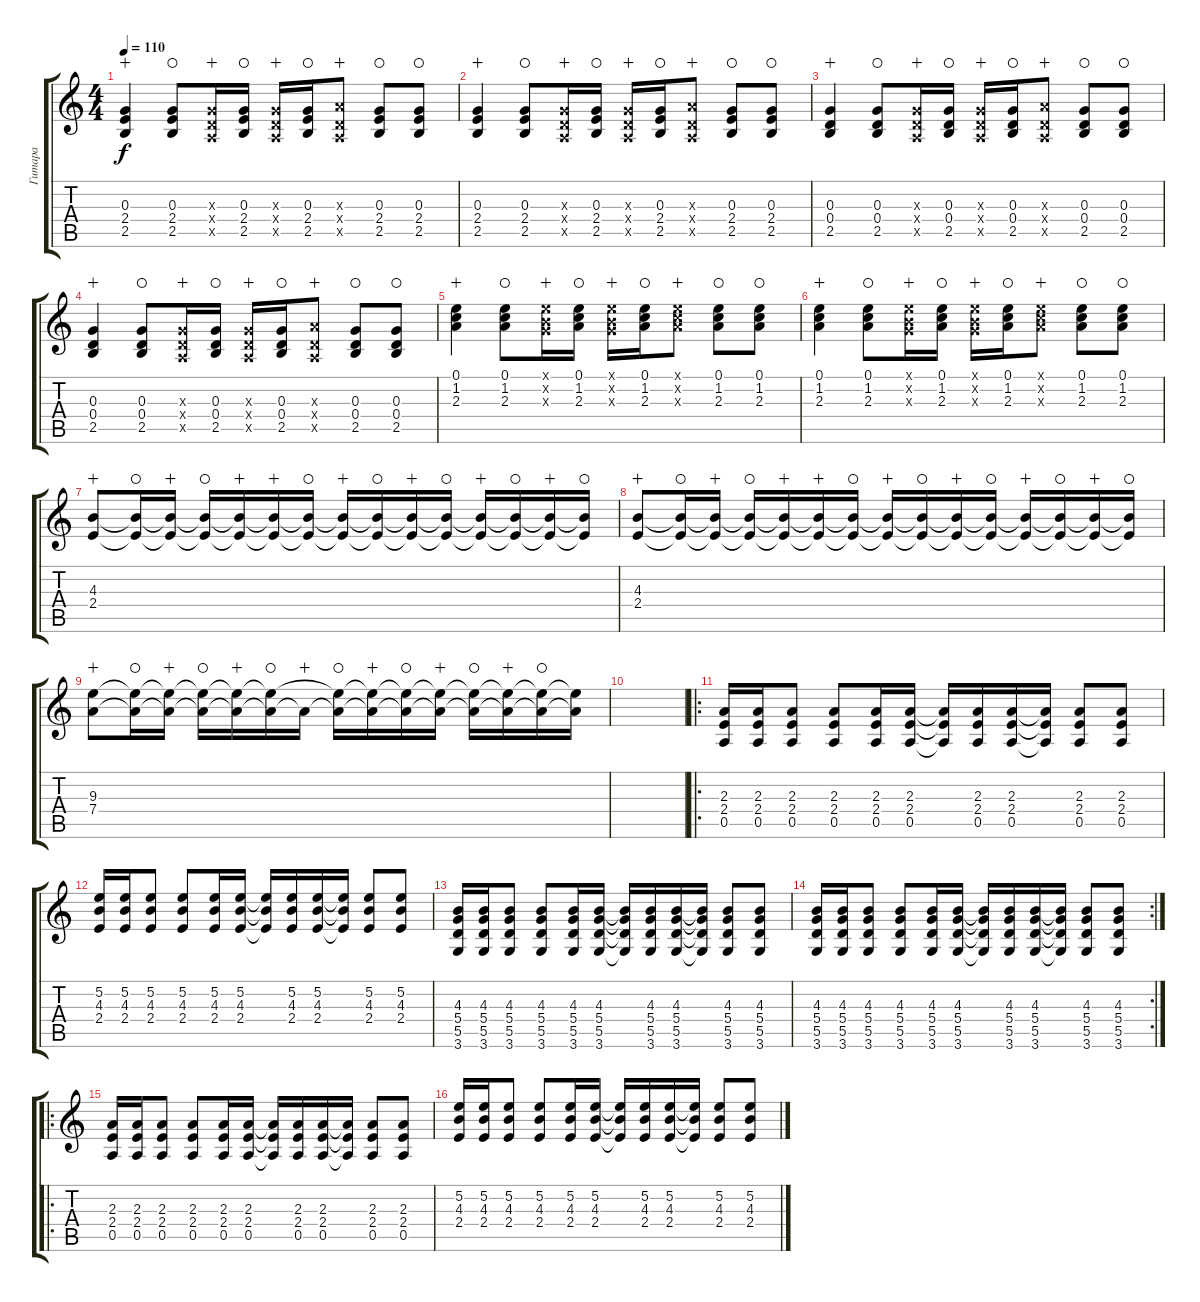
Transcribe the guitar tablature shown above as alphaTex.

\track ("Гитара" "Гитара") {instrument acousticguitarsteel}
\staff {score tabs}
\tuning (E4 B3 G3 D3 A2 E2) {hide}
\ts (4 4)
\tempo 110
\clef g2
\ks c
(0.3 2.4 2.5).4{dy f wahc} (0.3 2.4 2.5).8{waho} (0.3{x} 0.4{x} 0.5{x}).16{wahc} (0.3 2.4 2.5).16{waho} (0.3{x} 0.4{x} 0.5{x}).16{wahc} (0.3 2.4 2.5).16{waho} (2.3{x} 0.4{x} 0.5{x}).8{wahc} (0.3 2.4 2.5).8{waho} (0.3 2.4 2.5).8{waho} |
(0.3 2.4 2.5).4{wahc} (0.3 2.4 2.5).8{waho} (0.3{x} 0.4{x} 0.5{x}).16{wahc} (0.3 2.4 2.5).16{waho} (0.3{x} 0.4{x} 0.5{x}).16{wahc} (0.3 2.4 2.5).16{waho} (2.3{x} 0.4{x} 0.5{x}).8{wahc} (0.3 2.4 2.5).8{waho} (0.3 2.4 2.5).8{waho} |
(0.3 0.4 2.5).4{wahc} (0.3 0.4 2.5).8{waho} (0.3{x} 0.4{x} 0.5{x}).16{wahc} (0.3 0.4 2.5).16{waho} (0.3{x} 0.4{x} 0.5{x}).16{wahc} (0.3 0.4 2.5).16{waho} (2.3{x} 0.4{x} 0.5{x}).8{wahc} (0.3 0.4 2.5).8{waho} (0.3 0.4 2.5).8{waho} |
(0.3 0.4 2.5).4{wahc} (0.3 0.4 2.5).8{waho} (0.3{x} 0.4{x} 0.5{x}).16{wahc} (0.3 0.4 2.5).16{waho} (0.3{x} 0.4{x} 0.5{x}).16{wahc} (0.3 0.4 2.5).16{waho} (2.3{x} 0.4{x} 0.5{x}).8{wahc} (0.3 0.4 2.5).8{waho} (0.3 0.4 2.5).8{waho} |
(0.1 1.2 2.3).4{wahc} (0.1 1.2 2.3).8{waho} (0.1{x} 0.2{x} 0.3{x}).16{wahc} (0.1 1.2 2.3).16{waho} (0.1{x} 0.2{x} 0.3{x}).16{wahc} (0.1 1.2 2.3).16{waho} (0.1{x} 1.2{x} 2.3{x}).8{wahc} (0.1 1.2 2.3).8{waho} (0.1 1.2 2.3).8{waho} |
(0.1 1.2 2.3).4{wahc} (0.1 1.2 2.3).8{waho} (0.1{x} 0.2{x} 0.3{x}).16{wahc} (0.1 1.2 2.3).16{waho} (0.1{x} 0.2{x} 0.3{x}).16{wahc} (0.1 1.2 2.3).16{waho} (0.1{x} 1.2{x} 2.3{x}).8{wahc} (0.1 1.2 2.3).8{waho} (0.1 1.2 2.3).8{waho} |
(4.3 2.4).8{wahc} (4.3{t} 2.4{t}).16{waho} (4.3{t} 2.4{t}).16{wahc} (4.3{t} 2.4{t}).16{waho} (4.3{t} 2.4{t}).16{wahc} (4.3{t} 2.4{t}).16{wahc} (4.3{t} 2.4{t}).16{waho} (4.3{t} 2.4{t}).16{wahc} (4.3{t} 2.4{t}).16{waho} (4.3{t} 2.4{t}).16{wahc} (4.3{t} 2.4{t}).16{waho} (4.3{t} 2.4{t}).16{wahc} (4.3{t} 2.4{t}).16{waho} (4.3{t} 2.4{t}).16{wahc} (4.3{t} 2.4{t}).16{waho} |
(4.3 2.4).8{wahc} (4.3{t} 2.4{t}).16{waho} (4.3{t} 2.4{t}).16{wahc} (4.3{t} 2.4{t}).16{waho} (4.3{t} 2.4{t}).16{wahc} (4.3{t} 2.4{t}).16{wahc} (4.3{t} 2.4{t}).16{waho} (4.3{t} 2.4{t}).16{wahc} (4.3{t} 2.4{t}).16{waho} (4.3{t} 2.4{t}).16{wahc} (4.3{t} 2.4{t}).16{waho} (4.3{t} 2.4{t}).16{wahc} (4.3{t} 2.4{t}).16{waho} (4.3{t} 2.4{t}).16{wahc} (4.3{t} 2.4{t}).16{waho} |
(9.3 7.4).8{wahc} (9.3{t} 7.4{t}).16{waho} (9.3{t} 7.4{t}).16{wahc} (9.3{t} 7.4{t}).16{waho} (9.3{t} 7.4{t}).16{wahc} (9.3{t} 7.4{t}).16{waho} 7.4{t}.16{wahc} (9.3{t} 7.4{t}).16{waho} (9.3{t} 7.4{t}).16{wahc} (9.3{t} 7.4{t}).16{waho} (9.3{t} 7.4{t}).16{wahc} (9.3{t} 7.4{t}).16{waho} (9.3{t} 7.4{t}).16{wahc} (9.3{t} 7.4{t}).16{waho} (9.3{t} 7.4{t}).16 |
|
\ro
(2.3 2.4 0.5).16{instrument electricguitarclean} (2.3 2.4 0.5).16 (2.3 2.4 0.5).8 (2.3 2.4 0.5).8 (2.3 2.4 0.5).16 (2.3 2.4 0.5).16 (2.3{t} 2.4{t} 0.5{t}).16 (2.3 2.4 0.5).16 (2.3 2.4 0.5).16 (2.3{t} 2.4{t} 0.5{t}).16 (2.3 2.4 0.5).8 (2.3 2.4 0.5).8 |
(5.2 4.3 2.4).16{instrument electricguitarclean} (5.2 4.3 2.4).16 (5.2 4.3 2.4).8 (5.2 4.3 2.4).8 (5.2 4.3 2.4).16 (5.2 4.3 2.4).16 (5.2{t} 4.3{t} 2.4{t}).16 (5.2 4.3 2.4).16 (5.2 4.3 2.4).16 (5.2{t} 4.3{t} 2.4{t}).16 (5.2 4.3 2.4).8 (5.2 4.3 2.4).8 |
(4.3 5.4 5.5 3.6).16{instrument electricguitarclean} (4.3 5.4 5.5 3.6).16 (4.3 5.4 5.5 3.6).8 (4.3 5.4 5.5 3.6).8 (4.3 5.4 5.5 3.6).16 (4.3 5.4 5.5 3.6).16 (4.3{t} 5.4{t} 5.5{t} 3.6{t}).16 (4.3 5.4 5.5 3.6).16 (4.3 5.4 5.5 3.6).16 (4.3{t} 5.4{t} 5.5{t} 3.6{t}).16 (4.3 5.4 5.5 3.6).8 (4.3 5.4 5.5 3.6).8 |
\rc 2
(4.3 5.4 5.5 3.6).16{instrument electricguitarclean} (4.3 5.4 5.5 3.6).16 (4.3 5.4 5.5 3.6).8 (4.3 5.4 5.5 3.6).8 (4.3 5.4 5.5 3.6).16 (4.3 5.4 5.5 3.6).16 (4.3{t} 5.4{t} 5.5{t} 3.6{t}).16 (4.3 5.4 5.5 3.6).16 (4.3 5.4 5.5 3.6).16 (4.3{t} 5.4{t} 5.5{t} 3.6{t}).16 (4.3 5.4 5.5 3.6).8 (4.3 5.4 5.5 3.6).8 |
\ro
(2.3 2.4 0.5).16{instrument electricguitarclean} (2.3 2.4 0.5).16 (2.3 2.4 0.5).8 (2.3 2.4 0.5).8 (2.3 2.4 0.5).16 (2.3 2.4 0.5).16 (2.3{t} 2.4{t} 0.5{t}).16 (2.3 2.4 0.5).16 (2.3 2.4 0.5).16 (2.3{t} 2.4{t} 0.5{t}).16 (2.3 2.4 0.5).8 (2.3 2.4 0.5).8 |
(5.2 4.3 2.4).16{instrument electricguitarclean} (5.2 4.3 2.4).16 (5.2 4.3 2.4).8 (5.2 4.3 2.4).8 (5.2 4.3 2.4).16 (5.2 4.3 2.4).16 (5.2{t} 4.3{t} 2.4{t}).16 (5.2 4.3 2.4).16 (5.2 4.3 2.4).16 (5.2{t} 4.3{t} 2.4{t}).16 (5.2 4.3 2.4).8 (5.2 4.3 2.4).8
